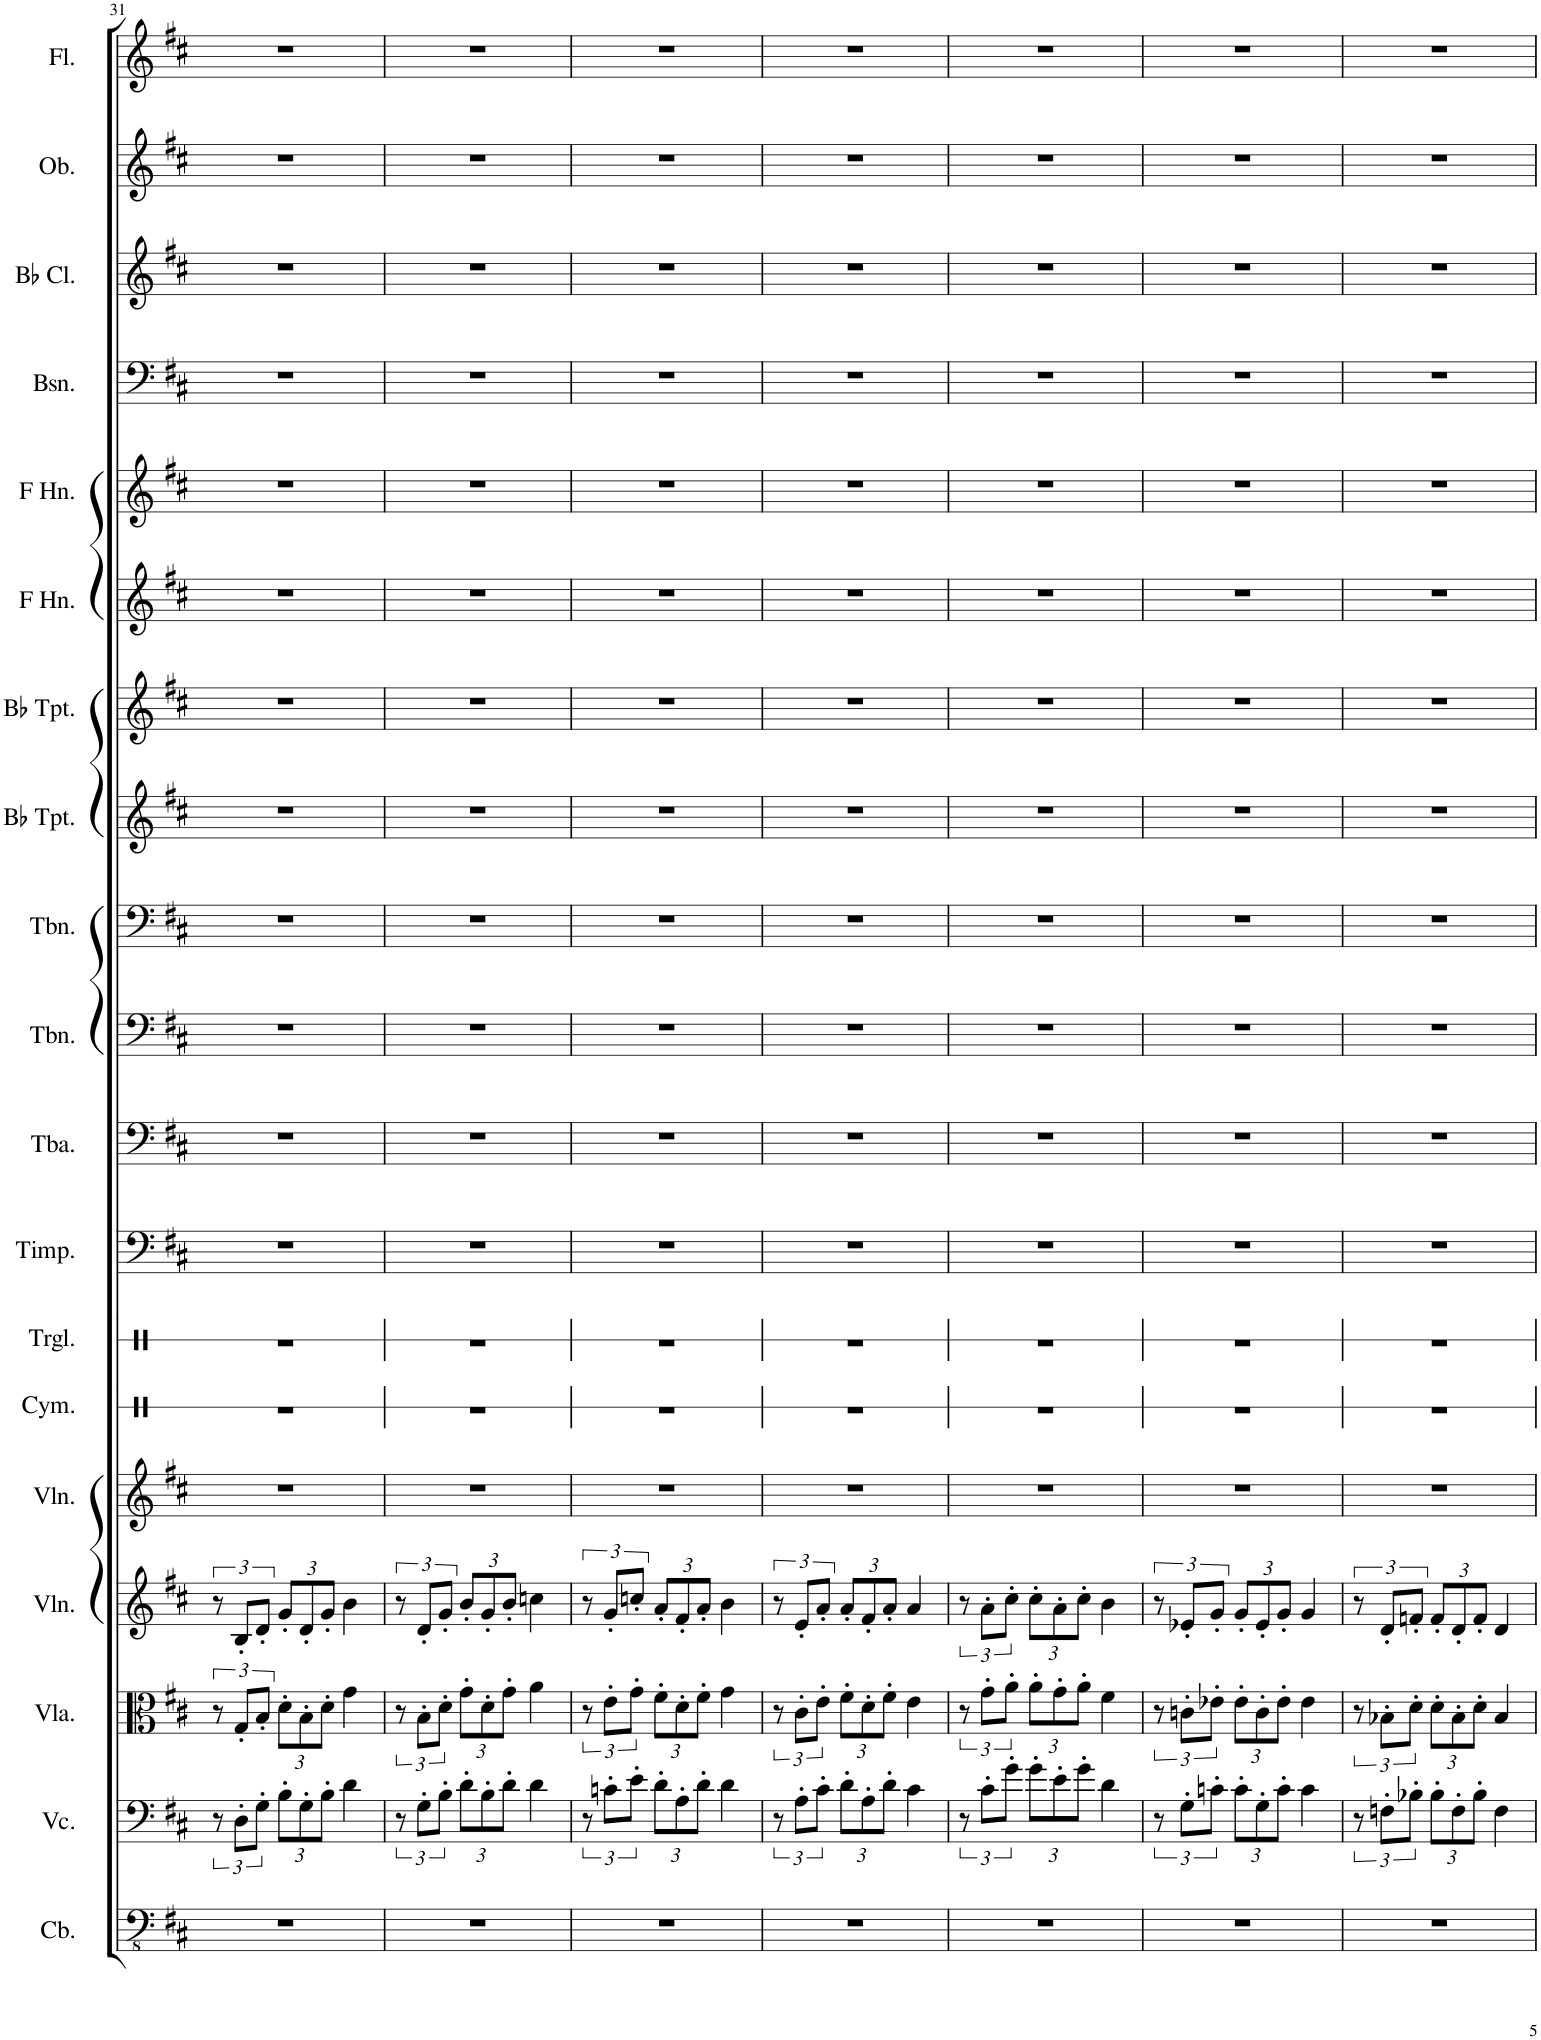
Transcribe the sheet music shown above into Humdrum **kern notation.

**kern	**kern	**kern	**kern	**kern	**kern	**kern	**kern	**kern	**kern	**kern	**kern	**kern	**kern	**kern	**kern	**kern	**kern	**kern
*part19	*part18	*part17	*part16	*part15	*part14	*part13	*part12	*part11	*part10	*part9	*part8	*part7	*part6	*part5	*part4	*part3	*part2	*part1
*staff19	*staff18	*staff17	*staff16	*staff15	*staff14	*staff13	*staff12	*staff11	*staff10	*staff9	*staff8	*staff7	*staff6	*staff5	*staff4	*staff3	*staff2	*staff1
*I"Contrabasses	*I"Violoncellos	*I"Violas	*I"Violins II.	*I"Violins I.	*I"Cymbal	*I"Triangle	*I"Timpani	*I"Tuba	*I"Trombone 3	*I"Trombones 1-2	*I"Bb Trumpet 3	*I"Bb Trumpets 1-2	*I"Horns in F 2-4	*I"Horns in F 1-3	*I"Bassoons 1-2	*I"Bb Clarinets 1-2	*I"Oboes 1-2	*I"Flutes 1-2
*I'Cb.	*I'Vc.	*I'Vla.	*I'Vln.	*I'Vln.	*I'Cym.	*I'Trgl.	*I'Timp.	*I'Tba.	*I'Tbn.	*I'Tbn.	*I'Bb Tpt.	*I'Bb Tpt.	*	*	*I'Bsn.	*I'Bb Cl.	*I'Ob.	*I'Fl.
!!LO:PB:g=z
*clefFv4	*clefF4	*clefC3	*clefG2	*clefG2	*clefX	*clefX	*clefF4	*clefF4	*clefF4	*clefF4	*clefG2	*clefG2	*clefG2	*clefG2	*clefF4	*clefG2	*clefG2	*clefG2
*	*	*	*	*	*	*	*	*	*	*	*ITrd1c2	*ITrd1c2	*ITrd4c7	*ITrd4c7	*	*ITrd1c2	*	*
*k[f#c#]	*k[f#c#]	*k[f#c#]	*k[f#c#]	*k[f#c#]	*k[f#c#]	*k[f#c#]	*k[f#c#]	*k[f#c#]	*k[f#c#]	*k[f#c#]	*k[f#c#]	*k[f#c#]	*k[f#c#]	*k[f#c#]	*k[f#c#]	*k[f#c#]	*k[f#c#]	*k[f#c#]
*M3/4	*M3/4	*M3/4	*M3/4	*M3/4	*M3/4	*M3/4	*M3/4	*M3/4	*M3/4	*M3/4	*M3/4	*M3/4	*M3/4	*M3/4	*M3/4	*M3/4	*M3/4	*M3/4
=31	=31	=31	=31	=31	=31	=31	=31	=31	=31	=31	=31	=31	=31	=31	=31	=31	=31	=31
2.r	12r	12r	12r	2.r	2.r	2.r	2.r	2.r	2.r	2.r	2.r	2.r	2.r	2.r	2.r	2.r	2.r	2.r
.	12D'\L	12G'/L	12B'/L	.	.	.	.	.	.	.	.	.	.	.	.	.	.	.
.	12G'\J	12B'/J	12d'/J	.	.	.	.	.	.	.	.	.	.	.	.	.	.	.
*	*Xbrackettup	*Xbrackettup	*Xbrackettup	*	*	*	*	*	*	*	*	*	*	*	*	*	*	*
.	12B'\L	12d'\L	12g'/L	.	.	.	.	.	.	.	.	.	.	.	.	.	.	.
.	12G'\	12B'\	12d'/	.	.	.	.	.	.	.	.	.	.	.	.	.	.	.
.	12B'\J	12d'\J	12g'/J	.	.	.	.	.	.	.	.	.	.	.	.	.	.	.
.	4d\	4g\	4b\	.	.	.	.	.	.	.	.	.	.	.	.	.	.	.
=32	=32	=32	=32	=32	=32	=32	=32	=32	=32	=32	=32	=32	=32	=32	=32	=32	=32	=32
*	*brackettup	*brackettup	*brackettup	*	*	*	*	*	*	*	*	*	*	*	*	*	*	*
2.r	12r	12r	12r	2.r	2.r	2.r	2.r	2.r	2.r	2.r	2.r	2.r	2.r	2.r	2.r	2.r	2.r	2.r
.	12G'\L	12B'\L	12d'/L	.	.	.	.	.	.	.	.	.	.	.	.	.	.	.
.	12B'\J	12d'\J	12g'/J	.	.	.	.	.	.	.	.	.	.	.	.	.	.	.
*	*Xbrackettup	*Xbrackettup	*Xbrackettup	*	*	*	*	*	*	*	*	*	*	*	*	*	*	*
.	12d'\L	12g'\L	12b'/L	.	.	.	.	.	.	.	.	.	.	.	.	.	.	.
.	12B'\	12d'\	12g'/	.	.	.	.	.	.	.	.	.	.	.	.	.	.	.
.	12d'\J	12g'\J	12b'/J	.	.	.	.	.	.	.	.	.	.	.	.	.	.	.
.	4d\	4a\	4ccn\	.	.	.	.	.	.	.	.	.	.	.	.	.	.	.
=33	=33	=33	=33	=33	=33	=33	=33	=33	=33	=33	=33	=33	=33	=33	=33	=33	=33	=33
*	*brackettup	*brackettup	*brackettup	*	*	*	*	*	*	*	*	*	*	*	*	*	*	*
2.r	12r	12r	12r	2.r	2.r	2.r	2.r	2.r	2.r	2.r	2.r	2.r	2.r	2.r	2.r	2.r	2.r	2.r
.	12cn'\L	12e'\L	12g'/L	.	.	.	.	.	.	.	.	.	.	.	.	.	.	.
.	12e'\J	12g'\J	12ccn'/J	.	.	.	.	.	.	.	.	.	.	.	.	.	.	.
*	*Xbrackettup	*Xbrackettup	*Xbrackettup	*	*	*	*	*	*	*	*	*	*	*	*	*	*	*
.	12d'\L	12f#'\L	12a'/L	.	.	.	.	.	.	.	.	.	.	.	.	.	.	.
.	12A'\	12d'\	12f#'/	.	.	.	.	.	.	.	.	.	.	.	.	.	.	.
.	12d'\J	12f#'\J	12a'/J	.	.	.	.	.	.	.	.	.	.	.	.	.	.	.
.	4d\	4g\	4b\	.	.	.	.	.	.	.	.	.	.	.	.	.	.	.
=34	=34	=34	=34	=34	=34	=34	=34	=34	=34	=34	=34	=34	=34	=34	=34	=34	=34	=34
*	*brackettup	*brackettup	*brackettup	*	*	*	*	*	*	*	*	*	*	*	*	*	*	*
2.r	12r	12r	12r	2.r	2.r	2.r	2.r	2.r	2.r	2.r	2.r	2.r	2.r	2.r	2.r	2.r	2.r	2.r
.	12A'\L	12c#'\L	12e'/L	.	.	.	.	.	.	.	.	.	.	.	.	.	.	.
.	12c#'\J	12e'\J	12a'/J	.	.	.	.	.	.	.	.	.	.	.	.	.	.	.
*	*Xbrackettup	*Xbrackettup	*Xbrackettup	*	*	*	*	*	*	*	*	*	*	*	*	*	*	*
.	12d'\L	12f#'\L	12a'/L	.	.	.	.	.	.	.	.	.	.	.	.	.	.	.
.	12A'\	12d'\	12f#'/	.	.	.	.	.	.	.	.	.	.	.	.	.	.	.
.	12d'\J	12f#'\J	12a'/J	.	.	.	.	.	.	.	.	.	.	.	.	.	.	.
.	4c#\	4e\	4a/	.	.	.	.	.	.	.	.	.	.	.	.	.	.	.
=35	=35	=35	=35	=35	=35	=35	=35	=35	=35	=35	=35	=35	=35	=35	=35	=35	=35	=35
*	*brackettup	*brackettup	*brackettup	*	*	*	*	*	*	*	*	*	*	*	*	*	*	*
2.r	12r	12r	12r	2.r	2.r	2.r	2.r	2.r	2.r	2.r	2.r	2.r	2.r	2.r	2.r	2.r	2.r	2.r
.	12c#'\L	12g'\L	12a'\L	.	.	.	.	.	.	.	.	.	.	.	.	.	.	.
.	12g'\J	12a'\J	12cc#'\J	.	.	.	.	.	.	.	.	.	.	.	.	.	.	.
*	*Xbrackettup	*Xbrackettup	*Xbrackettup	*	*	*	*	*	*	*	*	*	*	*	*	*	*	*
.	12g'\L	12a'\L	12cc#'\L	.	.	.	.	.	.	.	.	.	.	.	.	.	.	.
.	12e'\	12g'\	12a'\	.	.	.	.	.	.	.	.	.	.	.	.	.	.	.
.	12g'\J	12a'\J	12cc#'\J	.	.	.	.	.	.	.	.	.	.	.	.	.	.	.
.	4d\	4f#\	4b\	.	.	.	.	.	.	.	.	.	.	.	.	.	.	.
=36	=36	=36	=36	=36	=36	=36	=36	=36	=36	=36	=36	=36	=36	=36	=36	=36	=36	=36
*	*brackettup	*brackettup	*brackettup	*	*	*	*	*	*	*	*	*	*	*	*	*	*	*
2.r	12r	12r	12r	2.r	2.r	2.r	2.r	2.r	2.r	2.r	2.r	2.r	2.r	2.r	2.r	2.r	2.r	2.r
.	12G'\L	12cn'\L	12e-X'/L	.	.	.	.	.	.	.	.	.	.	.	.	.	.	.
.	12cn'\J	12e-X'\J	12g'/J	.	.	.	.	.	.	.	.	.	.	.	.	.	.	.
*	*Xbrackettup	*Xbrackettup	*Xbrackettup	*	*	*	*	*	*	*	*	*	*	*	*	*	*	*
.	12c'\L	12e-'\L	12g'/L	.	.	.	.	.	.	.	.	.	.	.	.	.	.	.
.	12G'\	12c'\	12e-'/	.	.	.	.	.	.	.	.	.	.	.	.	.	.	.
.	12c'\J	12e-'\J	12g'/J	.	.	.	.	.	.	.	.	.	.	.	.	.	.	.
.	4c\	4e-\	4g/	.	.	.	.	.	.	.	.	.	.	.	.	.	.	.
=37	=37	=37	=37	=37	=37	=37	=37	=37	=37	=37	=37	=37	=37	=37	=37	=37	=37	=37
*	*brackettup	*brackettup	*brackettup	*	*	*	*	*	*	*	*	*	*	*	*	*	*	*
2.r	12r	12r	12r	2.r	2.r	2.r	2.r	2.r	2.r	2.r	2.r	2.r	2.r	2.r	2.r	2.r	2.r	2.r
.	12Fn'\L	12B-X'\L	12d'/L	.	.	.	.	.	.	.	.	.	.	.	.	.	.	.
.	12B-X'\J	12d'\J	12fn'/J	.	.	.	.	.	.	.	.	.	.	.	.	.	.	.
*	*Xbrackettup	*Xbrackettup	*Xbrackettup	*	*	*	*	*	*	*	*	*	*	*	*	*	*	*
.	12B-'\L	12d'\L	12f'/L	.	.	.	.	.	.	.	.	.	.	.	.	.	.	.
.	12F'\	12B-'\	12d'/	.	.	.	.	.	.	.	.	.	.	.	.	.	.	.
.	12B-'\J	12d'\J	12f'/J	.	.	.	.	.	.	.	.	.	.	.	.	.	.	.
.	4F\	4B-/	4d/	.	.	.	.	.	.	.	.	.	.	.	.	.	.	.
=	=	=	=	=	=	=	=	=	=	=	=	=	=	=	=	=	=	=
*-	*-	*-	*-	*-	*-	*-	*-	*-	*-	*-	*-	*-	*-	*-	*-	*-	*-	*-
